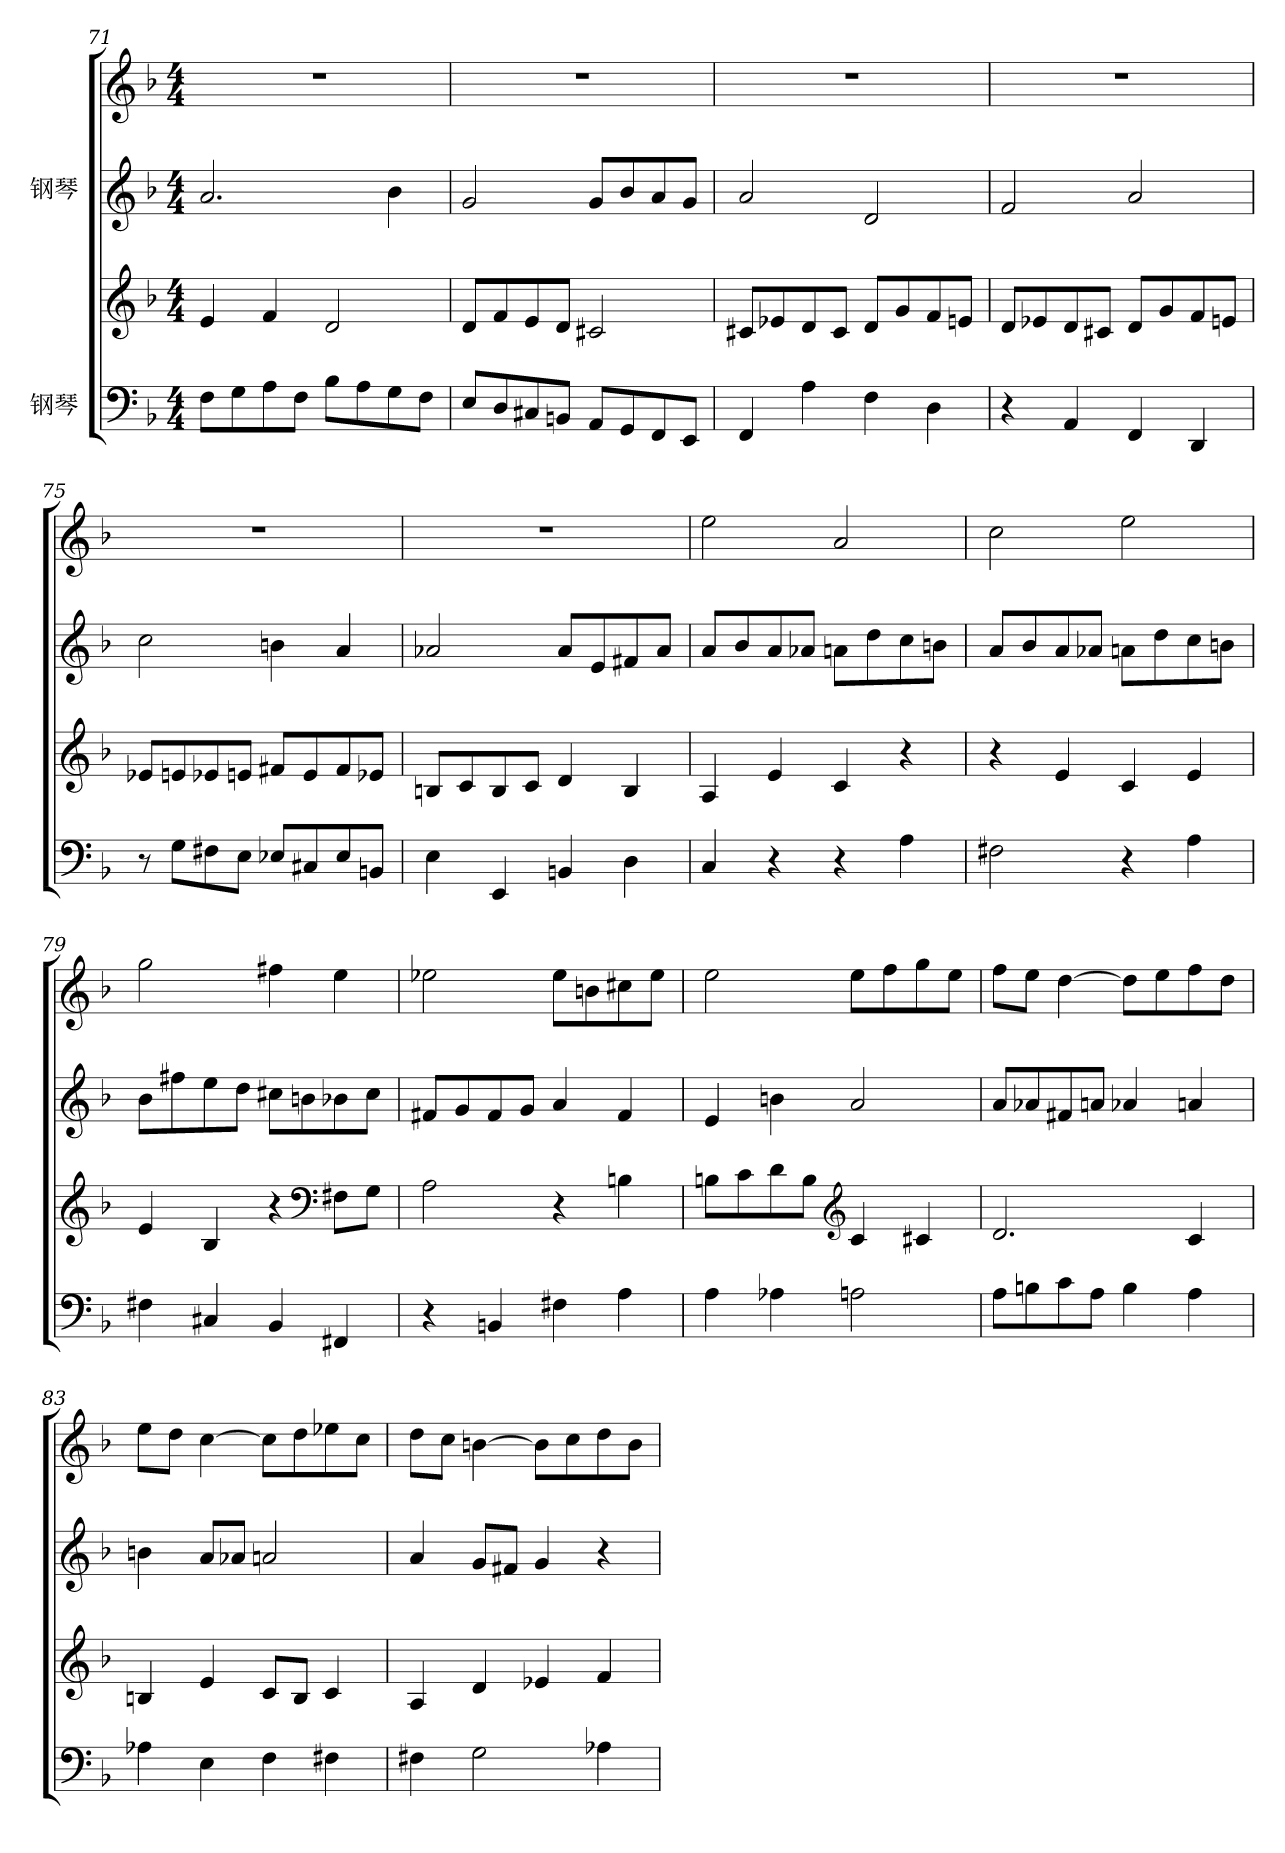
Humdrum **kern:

**kern	**kern	**kern	**kern
*part2	*part2	*part1	*part1
*staff4	*staff3	*staff2	*staff1
*I"钢琴	*	*I"钢琴	*
*clefF4	*clefG2	*clefG2	*clefG2
*k[b-]	*k[b-]	*k[b-]	*k[b-]
*M4/4	*M4/4	*M4/4	*M4/4
=71	=71	=71	=71
8F\L	4e/	2.a/	1r
8G\	.	.	.
8A\	4f/	.	.
8F\J	.	.	.
8B-\L	2d/	.	.
8A\	.	.	.
8G\	.	4b-\	.
8F\J	.	.	.
!!LO:LB:g=z
=72	=72	=72	=72
8E/L	8d/L	2g/	1r
8D/	8f/	.	.
8C#X/	8e/	.	.
8BBn/J	8d/J	.	.
8AA/L	2c#X/	8g/L	.
8GG/	.	8b-/	.
8FF/	.	8a/	.
8EE/J	.	8g/J	.
=73	=73	=73	=73
4FF/	8c#X/L	2a/	1r
.	8e-X/	.	.
4A\	8d/	.	.
.	8c#/J	.	.
4F\	8d/L	2d/	.
.	8g/	.	.
4D\	8f/	.	.
.	8en/J	.	.
=74	=74	=74	=74
4r	8d/L	2f/	1r
.	8e-X/	.	.
4AA/	8d/	.	.
.	8c#X/J	.	.
4FF/	8d/L	2a/	.
.	8g/	.	.
4DD/	8f/	.	.
.	8en/J	.	.
!!LO:PB:g=z
=75	=75	=75	=75
8r	8e-X/L	2cc\	1r
8G\L	8en/	.	.
8F#X\	8e-X/	.	.
8E\J	8en/J	.	.
8E-X/L	8f#X/L	4bn\	.
8C#X/	8e/	.	.
8E-/	8f#/	4a/	.
8BBn/J	8e-X/J	.	.
=76	=76	=76	=76
4E\	8Bn/L	2a-X/	1r
.	8c/	.	.
4EE/	8B/	.	.
.	8c/J	.	.
4BBn/	4d/	8a-/L	.
.	.	8e/	.
4D\	4B/	8f#X/	.
.	.	8a-/J	.
=77	=77	=77	=77
4C/	4A/	8a/L	2ee\
.	.	8b-/	.
4r	4e/	8a/	.
.	.	8a-X/J	.
4r	4c/	8an\L	2a/
.	.	8dd\	.
4A\	4r	8cc\	.
.	.	8bn\J	.
!!LO:LB:g=z
=78	=78	=78	=78
2F#X\	4r	8a/L	2cc\
.	.	8b-/	.
.	4e/	8a/	.
.	.	8a-X/J	.
4r	4c/	8an\L	2ee\
.	.	8dd\	.
4A\	4e/	8cc\	.
.	.	8bn\J	.
=79	=79	=79	=79
4F#X\	4e/	8b-\L	2gg\
.	.	8ff#X\	.
4C#X/	4B-/	8ee\	.
.	.	8dd\J	.
4BB-/	4r	8cc#X\L	4ff#X\
.	.	8bn\	.
*	*clefF4	*	*
4FF#X/	8F#X\L	8b-X\	4ee\
.	8G\J	8cc#\J	.
=80	=80	=80	=80
4r	2A\	8f#X/L	2ee-X\
.	.	8g/	.
4BBn/	.	8f#/	.
.	.	8g/J	.
4F#X\	4r	4a/	8ee-\L
.	.	.	8bn\
4A\	4Bn\	4f#/	8cc#X\
.	.	.	8ee-\J
!!LO:LB:g=z
=81	=81	=81	=81
4A\	8Bn\L	4e/	2ee\
.	8c\	.	.
4A-X\	8d\	4bn\	.
.	8B\J	.	.
*	*clefG2	*	*
2An\	4c/	2a/	8ee\L
.	.	.	8ff\
.	4c#X/	.	8gg\
.	.	.	8ee\J
=82	=82	=82	=82
8A\L	2.d/	8a/L	8ff\L
8Bn\	.	8a-X/	8ee\J
8c\	.	8f#X/	[4dd\
8A\J	.	8an/J	.
4B\	.	4a-X/	8dd\L]
.	.	.	8ee\
4A\	4c/	4an/	8ff\
.	.	.	8dd\J
=83	=83	=83	=83
4A-X\	4Bn/	4bn\	8ee\L
.	.	.	8dd\J
4E\	4e/	8a/L	[4cc\
.	.	8a-X/J	.
4F\	8c/L	2an/	8cc\L]
.	8B/J	.	8dd\
4F#X\	4c/	.	8ee-X\
.	.	.	8cc\J
!!LO:PB:g=z
=84	=84	=84	=84
4F#X\	4A/	4a/	8dd\L
.	.	.	8cc\J
2G\	4d/	8g/L	[4bn\
.	.	8f#X/J	.
.	4e-X/	4g/	8b\L]
.	.	.	8cc\
4A-X\	4f/	4r	8dd\
.	.	.	8b\J
=	=	=	=
*-	*-	*-	*-
